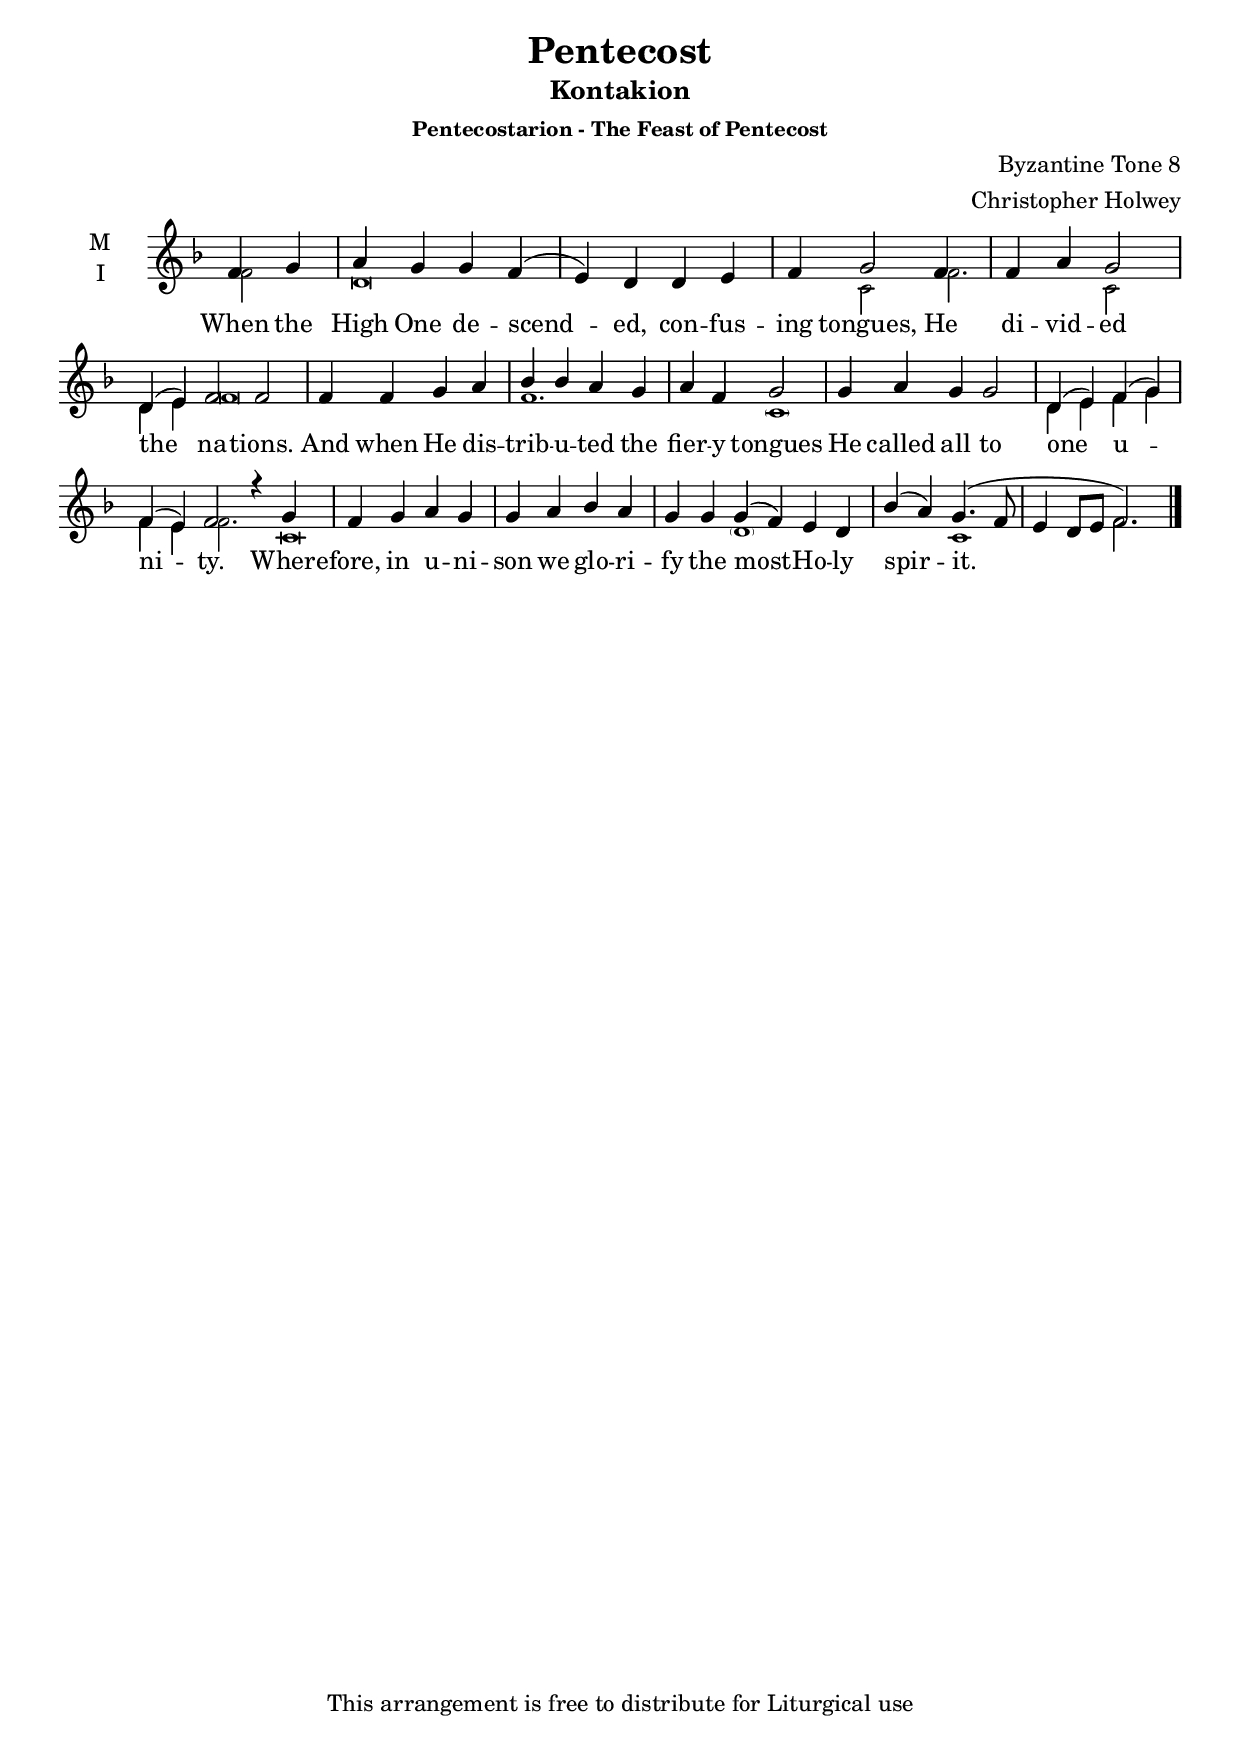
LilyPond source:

\version "2.18.2"

\header {
  title = "Pentecost"
  subtitle = "Kontakion"
  subsubtitle = "Pentecostarion - The Feast of Pentecost"
  composer = "Byzantine Tone 8"
  arranger = "Christopher Holwey"
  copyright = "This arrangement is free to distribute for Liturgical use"
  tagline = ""
}
\version "2.18.2"

fourbm=\set Timing.measureLength = #(ly:make-moment 4/4)
fivebm= \set Timing.measureLength = #(ly:make-moment 5/4)
sixbm= \set Timing.measureLength = #(ly:make-moment 6/4)

global = {
  \time 4/4 % Starts with
  \key f \major
}

lyricText = \lyricmode {
  When the High One de -- scend -- ed, con -- fus -- ing tongues,
  He di -- vid -- ed the na -- tions.
  And when He dis -- trib -- u -- ted the fier -- y tongues
  He called all to one u -- ni -- ty.
  Where -- fore, in u -- ni -- son we glo -- ri -- fy the
  most -- Ho -- ly spir -- it.
}

melody = \relative g' { \global % Leave these here for key to display
  \partial 2 f4 g | a g g f( | e) d d e | f g2
  f4 | f a g2 |\sixbm d4( e) f2 f |
  \fourbm f4 f g a | bes bes a g | a f g2 |
  \fivebm g4 a g g2 |\fourbm d4( e) f( g) |\sixbm f( e) f2 r4
  g4 |\fourbm f g a g | g a bes a |\sixbm g g
  g4( f) e d |\fourbm bes'( a) g4.( f8 |\fivebm e4 d8 e f2.) \bar"|."
}

ison = \relative c' { \global \tiny
  f2 d\breve s4 c2
  f2. c2 d4 e f\breve
  f1. \parenthesize c1
  s2. d4 e f g f e f2.
  c\breve s2.
  \parenthesize d1 s2 c1 f2.
}

\score {
  \new ChoirStaff <<
    \new Staff \with {
      % Setting the accidentalStyle to modern-voice-cautionary results in
      % explicitly printing the cancellation of sharps/flats, even if
      % a bar-line passes.  It prints these cancellations in brackets.
      \accidentalStyle StaffGroup.modern-voice-cautionary
      midiInstrument = "choir aahs"
      instrumentName = \markup \center-column { M I }
    } <<
      \new Voice = "melody" { \voiceOne \melody }
      \new Voice = "ison" { \voiceTwo \ison }
    >>
    \new Lyrics \with {
      \override VerticalAxisGroup #'staff-affinity = #CENTER
    } \lyricsto "melody" \lyricText

  >>
  \layout {
    \context {
      \Staff
      \remove "Time_signature_engraver"
    }
    \context {
      \Score
      \omit BarNumber
    }
  }
  \midi { \tempo 4 = 150
          \context {
            \Voice
            \remove "Dynamic_performer"
    }
  }
}

